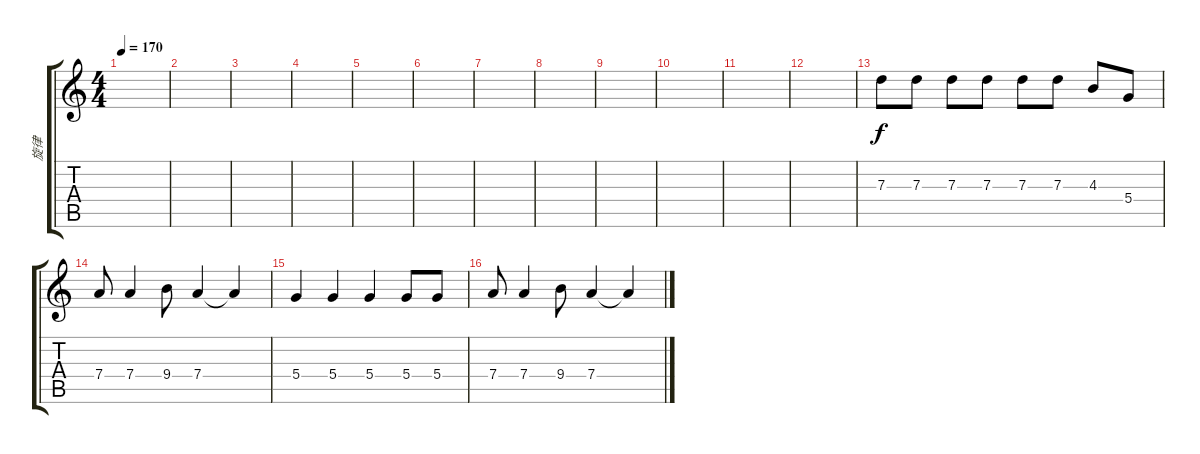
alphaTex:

\track ("旋律" "旋律") {instrument distortionguitar}
\staff {score tabs}
\tuning (E4 B3 G3 D3 A2 E2) {hide}
\ts (4 4)
\tempo 170
\clef g2
\ks c
|
|
|
|
|
|
|
|
|
|
|
|
7.3.8 7.3.8 7.3.8 7.3.8 7.3.8 7.3.8 4.3.8 5.4.8 |
7.4.8 7.4.4 9.4.8 7.4.4 7.4{t}.4 |
5.4.4 5.4.4 5.4.4 5.4.8 5.4.8 |
7.4.8 7.4.4 9.4.8 7.4.4 7.4{t}.4
